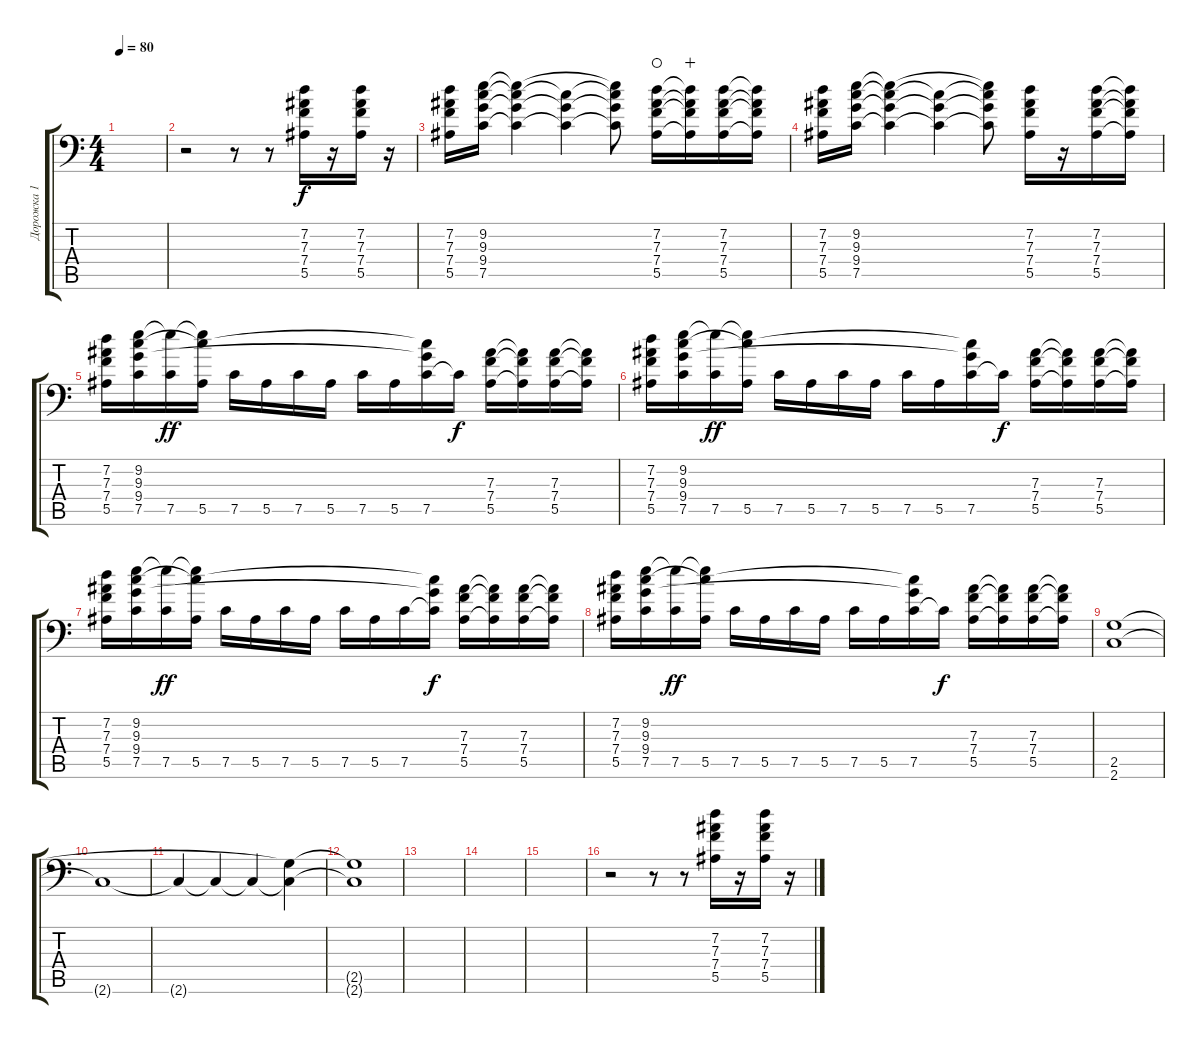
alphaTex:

\track ("Дорожка 1" "Дорожка 1") {instrument distortionguitar}
\staff {score tabs}
\tuning (C4 G3 Eb3 Bb2 F2 Bb1) {hide}
\ts (4 4)
\tempo 80
\clef f4
\ks c
|
r.2 r.8 r.8 (7.2 7.3 7.4 5.5).16 r.16 (7.2 7.3 7.4 5.5).16 r.16 |
(7.2 7.3 7.4 5.5).16 (9.2 9.3 9.4 7.5).16 (9.2{t} 9.3{t} 9.4{t} 7.5{t}).4 (9.3{t} 9.4{t} 7.5{t}).4 (9.2{t} 9.3{t} 9.4{t} 7.5{t}).8 (7.2 7.3 7.4 5.5).16{waho} (7.2{t} 7.3{t} 7.4{t} 5.5{t}).16{wahc} (7.2 7.3 7.4 5.5).16 (7.2{t} 7.3{t} 7.4{t} 5.5{t}).16 |
(7.2 7.3 7.4 5.5).16 (9.2 9.3 9.4 7.5).16 (9.2{t} 9.3{t} 9.4{t} 7.5{t}).4 (9.3{t} 9.4{t} 7.5{t}).4 (9.2{t} 9.3{t} 9.4{t} 7.5{t}).8 (7.2 7.3 7.4 5.5).16 r.16 (7.2 7.3 7.4 5.5).16 (7.2{t} 7.3{t} 7.4{t} 5.5{t}).16 |
(7.2 7.3 7.4 5.5).16 (9.2 9.3 9.4 7.5).16 (9.2{t} 7.5).16{dy ff} (9.2{t} 9.3{t} 5.5).16 7.5.16 5.5.16 7.5.16 5.5.16 7.5.16 5.5.16 (9.3{t} 9.4{t} 7.5).16 7.5{t}.16{dy f} (7.3 7.4 5.5).16 (7.3{t} 7.4{t} 5.5{t}).16 (7.3 7.4 5.5).16 (7.3{t} 7.4{t} 5.5{t}).16 |
(7.2 7.3 7.4 5.5).16 (9.2 9.3 9.4 7.5).16 (9.2{t} 7.5).16{dy ff} (9.2{t} 9.3{t} 5.5).16 7.5.16 5.5.16 7.5.16 5.5.16 7.5.16 5.5.16 (9.3{t} 9.4{t} 7.5).16 7.5{t}.16{dy f} (7.3 7.4 5.5).16 (7.3{t} 7.4{t} 5.5{t}).16 (7.3 7.4 5.5).16 (7.3{t} 7.4{t} 5.5{t}).16 |
(7.2 7.3 7.4 5.5).16 (9.2 9.3 9.4 7.5).16 (9.2{t} 7.5).16{dy ff} (9.2{t} 9.3{t} 5.5).16 7.5.16 5.5.16 7.5.16 5.5.16 7.5.16 5.5.16 7.5.16 (9.3{t} 9.4{t} 7.5{t}).16{dy f} (7.3 7.4 5.5).16 (7.3{t} 7.4{t} 5.5{t}).16 (7.3 7.4 5.5).16 (7.3{t} 7.4{t} 5.5{t}).16 |
(7.2 7.3 7.4 5.5).16 (9.2 9.3 9.4 7.5).16 (9.2{t} 7.5).16{dy ff} (9.2{t} 9.3{t} 5.5).16 7.5.16 5.5.16 7.5.16 5.5.16 7.5.16 5.5.16 (9.3{t} 9.4{t} 7.5).16 7.5{t}.16{dy f} (7.3 7.4 5.5).16 (7.3{t} 7.4{t} 5.5{t}).16 (7.3 7.4 5.5).16 (7.3{t} 7.4{t} 5.5{t}).16 |
(2.5 2.6).1{volume 7} |
2.6{t}.1 |
2.6{t}.4 2.6{t}.4 2.6{t}.4 (2.5{t} 2.6{t}).4 |
(2.5{t} 2.6{t}).1 |
|
|
|
r.2 r.8 r.8 (7.2 7.3 7.4 5.5).16 r.16 (7.2 7.3 7.4 5.5).16 r.16
